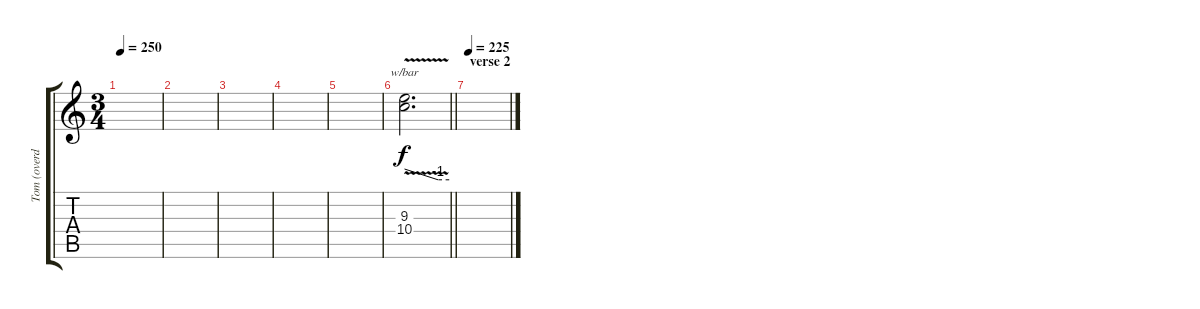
\track ("Tom (overdub chords)" "Tom (overd") {instrument overdrivenguitar}
\staff {score tabs}
\tuning (E4 B3 G3 D3 A2 E2) {hide}
\ts (3 4)
\tempo 250
\clef g2
\ks c
|
|
|
|
|
\barLineRight lightlight
(9.3 10.4{v}).2{d tbe (custom default 0 0 45 -4 60 -4)} |
\section ("" "verse 2")
\tempo 225
